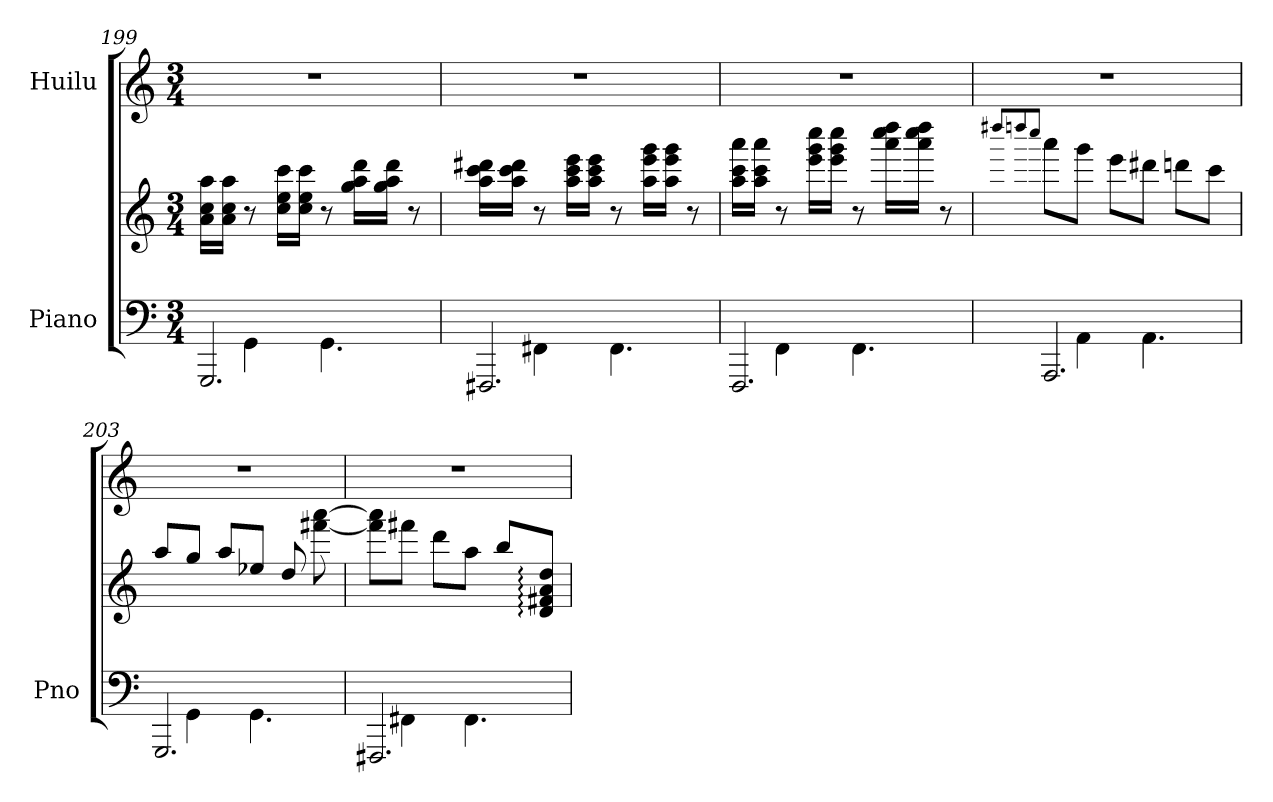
**kern	**kern	**kern
*part2	*part2	*part1
*staff3	*staff2	*staff1
*I"Piano	*	*I"Huilu
*I'Pno	*	*
*clefF4	*clefG2	*clefG2
*k[]	*k[]	*k[]
*M3/4	*M3/4	*M3/4
=199	=199	=199
*^	*	*
2.GGG/	8ryy	16a\ 16cc\ 16aa\LL	2.r
.	.	16a\ 16cc\ 16aa\JJ	.
.	4GG\	8r	.
.	.	16cc\ 16ee\ 16ccc\LL	.
.	.	16cc\ 16ee\ 16ccc\JJ	.
.	4.GG\	8r	.
.	.	16gg\ 16aa\ 16ddd\LL	.
.	.	16gg\ 16aa\ 16ddd\JJ	.
.	.	8r	.
=200	=200	=200	=200
2.FFF#X/	8ryy	16aa\ 16ccc\ 16ddd#X\LL	2.r
.	.	16aa\ 16ccc\ 16ddd#\JJ	.
.	4FF#X\	8r	.
.	.	16aa\ 16ccc\ 16eee\LL	.
.	.	16aa\ 16ccc\ 16eee\JJ	.
.	4.FF#\	8r	.
.	.	16aa\ 16eee\ 16ggg\LL	.
.	.	16aa\ 16eee\ 16ggg\JJ	.
.	.	8r	.
=201	=201	=201	=201
2.FFF/	8ryy	16aa\ 16ccc\ 16aaa\LL	2.r
.	.	16aa\ 16ccc\ 16aaa\JJ	.
.	4FF\	8r	.
.	.	16eee\ 16ggg\ 16cccc\LL	.
.	.	16eee\ 16ggg\ 16cccc\JJ	.
.	4.FF\	8r	.
.	.	16aaa\ 16cccc\ 16dddd\LL	.
.	.	16aaa\ 16cccc\ 16dddd\JJ	.
.	.	8r	.
=202	=202	=202	=202
.	.	8qdddd#X/L	.
.	.	8qddddn/	.
.	.	8qcccc/J	.
2.AAA/	8ryy	8aaa\L	2.r
.	4AA\	8ggg\J	.
.	.	8eee\L	.
.	4.AA\	8ddd#X\J	.
.	.	8dddn\L	.
.	.	8ccc\J	.
=203	=203	=203	=203
2.GGG/	8ryy	8aa/L	2.r
.	4GG\	8gg/J	.
.	.	8aa/L	.
.	4.GG\	8ee-X/J	.
.	.	8dd/	.
.	.	[8fff#X\ [8aaa\	.
!!LO:LB:g=z
=204	=204	=204	=204
2.FFF#X/	8ryy	8fff#\] 8aaa\]L	2.r
.	4FF#X\	8fff#X\J	.
.	.	8ddd\L	.
.	4.FF#\	8aa\J	.
.	.	8bb/L	.
.	.	8d/: 8f#X/: 8a/: 8dd/:J	.
*v	*v	*	*
=	=	=
*-	*-	*-
